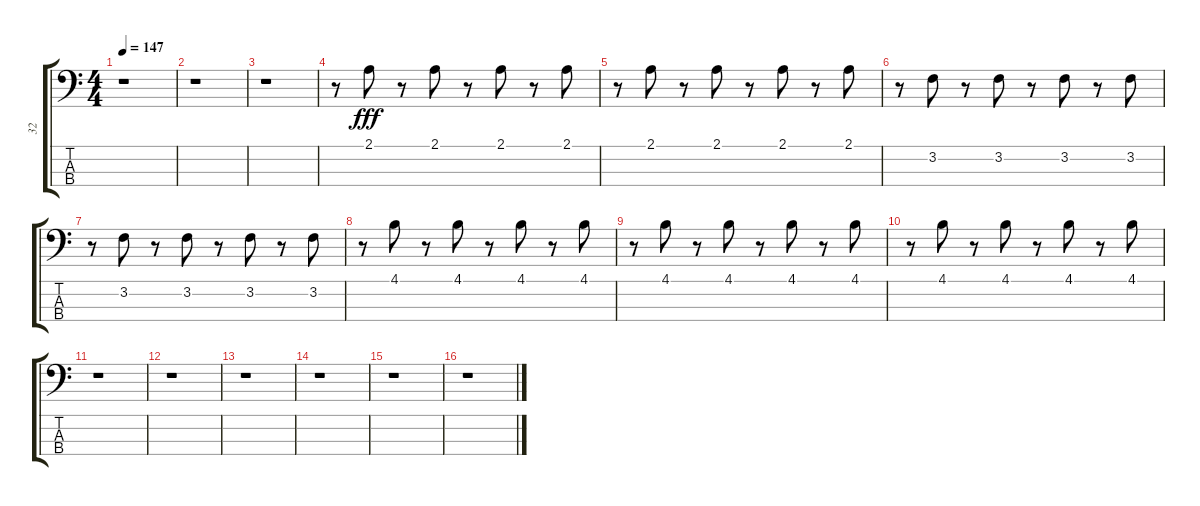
\track ("32" "32") {instrument acousticbass}
\staff {score tabs}
\tuning (G2 D2 A1 E1) {hide}
\ts (4 4)
\tempo 147
\clef f4
\ks c
r.1{dy fff} |
r.1 |
r.1 |
r.8 2.1.8 r.8 2.1.8 r.8 2.1.8 r.8 2.1.8 |
r.8 2.1.8 r.8 2.1.8 r.8 2.1.8 r.8 2.1.8 |
r.8 3.2.8 r.8 3.2.8 r.8 3.2.8 r.8 3.2.8 |
r.8 3.2.8 r.8 3.2.8 r.8 3.2.8 r.8 3.2.8 |
r.8 4.1.8 r.8 4.1.8 r.8 4.1.8 r.8 4.1.8 |
r.8 4.1.8 r.8 4.1.8 r.8 4.1.8 r.8 4.1.8 |
r.8 4.1.8 r.8 4.1.8 r.8 4.1.8 r.8 4.1.8 |
r.1 |
r.1 |
r.1 |
r.1 |
r.1 |
r.1
